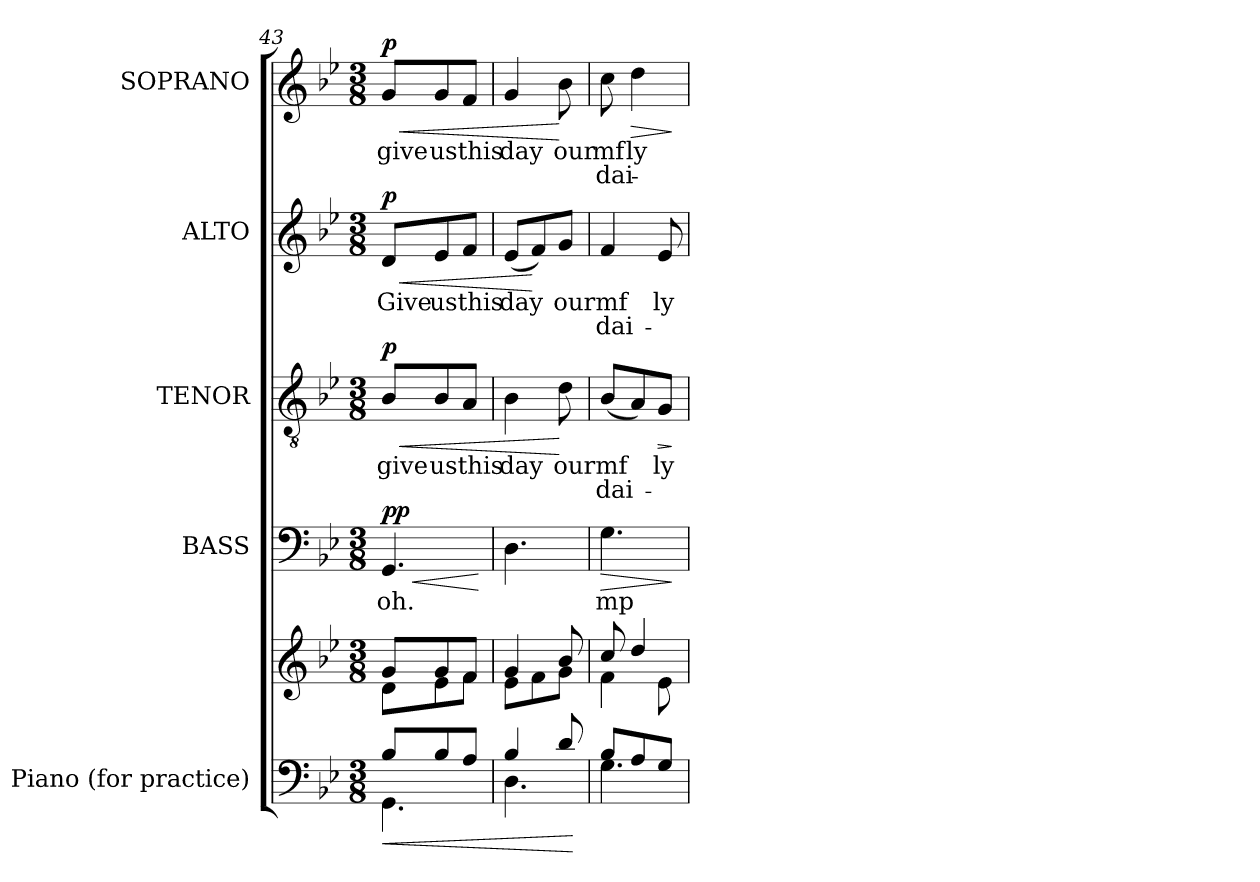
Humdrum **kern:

**kern	**kern	**dynam	**kern	**text	**dynam	**kern	**text	**text	**dynam	**kern	**text	**text	**dynam	**kern	**text	**text	**dynam
*part5	*part5	*part5	*part4	*part4	*part4	*part3	*part3	*part3	*part3	*part2	*part2	*part2	*part2	*part1	*part1	*part1	*part1
*staff6	*staff5	*staff5/6	*staff4	*staff4	*staff4	*staff3	*staff3	*staff3	*staff3	*staff2	*staff2	*staff2	*staff2	*staff1	*staff1	*staff1	*staff1
*I"Piano      (for practice)	*	*	*I"BASS	*	*	*I"TENOR	*	*	*	*I"ALTO	*	*	*	*I"SOPRANO	*	*	*
*I'Pno.	*	*	*I'B.	*	*	*I'T.	*	*	*	*I'A.	*	*	*	*I'S.	*	*	*
*clefF4	*clefG2	*	*clefF4	*	*	*clefGv2	*	*	*	*clefG2	*	*	*	*clefG2	*	*	*
*	*	*	*	*	*	*ITrd7c12	*	*	*	*	*	*	*	*	*	*	*
*k[b-e-]	*k[b-e-]	*	*k[b-e-]	*	*	*k[b-e-]	*	*	*	*k[b-e-]	*	*	*	*k[b-e-]	*	*	*
*B-:	*B-:	*	*B-:	*	*	*B-:	*	*	*	*B-:	*	*	*	*B-:	*	*	*
*M3/8	*M3/8	*	*M3/8	*	*	*M3/8	*	*	*	*M3/8	*	*	*	*M3/8	*	*	*
=43	=43	=43	=43	=43	=43	=43	=43	=43	=43	=43	=43	=43	=43	=43	=43	=43	=43
!	!	!LO:HP:b=2	!	!	!	!	!	!	!	!	!	!	!	!	!	!	!
*^	*^	*	*	*	*	*	*	*	*	*	*	*	*	*	*	*	*
!	!	!	!	!	!	!LO:LY:b:color=#000000	!LO:HP:b	!	!	!	!	!	!	!	!	!	!	!	!
!	!	!	!	!	!	!	!	!	!LO:LY:b:color=#000000	!	!LO:HP:b	!	!	!	!	!	!	!	!
!	!	!	!	!	!	!	!	!	!	!	!	!	!LO:LY:b:color=#000000	!	!LO:HP:b	!	!	!	!
!	!	!	!	!	!	!	!	!	!	!	!	!	!	!	!	!	!LO:LY:b:color=#000000	!	!LO:HP:b
8B-i/L	4.GGi\	8gi/L	8di\L	< mp p	4.GGi/	oh.	< pp	8BB-i/L	give	.	< p	8di/L	Give	.	< p	8gi/L	give	.	< p
!	!	!	!	!	!	!	!	!	!LO:LY:b:color=#000000	!	!	!	!	!	!	!	!	!	!
!	!	!	!	!	!	!	!	!	!	!	!	!	!LO:LY:b:color=#000000	!	!	!	!	!	!
!	!	!	!	!	!	!	!	!	!	!	!	!	!	!	!	!	!LO:LY:b:color=#000000	!	!
8B-i/	.	8gi/	8e-i\	.	.	.	.	8BB-i/	us	.	.	8e-i/	us	.	.	8gi/	us	.	.
!	!	!	!	!	!	!	!	!	!LO:LY:b:color=#000000	!	!	!	!	!	!	!	!	!	!
!	!	!	!	!	!	!	!	!	!	!	!	!	!LO:LY:b:color=#000000	!	!	!	!	!	!
!	!	!	!	!	!	!	!	!	!	!	!	!	!	!	!	!	!LO:LY:b:color=#000000	!	!
8Ai/J	.	8fi/J	8fi\J	.	.	.	.	8AAi/J	this	.	.	8fi/J	this	.	.	8fi/J	this	.	.
*v	*v	*	*	*	*	*	*	*	*	*	*	*	*	*	*	*	*	*	*
*	*v	*v	*	*	*	*	*	*	*	*	*	*	*	*	*	*	*	*
.	.	.	.	.	[	.	.	.	.	.	.	.	.	.	.	.	.
=44	=44	=44	=44	=44	=44	=44	=44	=44	=44	=44	=44	=44	=44	=44	=44	=44	=44
*^	*^	*	*	*	*	*	*	*	*	*	*	*	*	*	*	*	*
!	!	!	!	!	!	!	!	!	!LO:LY:b:color=#000000	!	!	!	!	!	!	!	!	!	!
!	!	!	!	!	!	!	!	!	!	!	!	!	!LO:LY:b:color=#000000	!	!	!	!	!	!
!	!	!	!	!	!	!	!	!	!	!	!	!	!	!	!	!	!LO:LY:b:color=#000000	!	!
4B-i/	4.Di\	4gi/	8e-i\L	.	4.Di\	.	.	4BB-i\	day	.	.	(8e-i/L	day	.	.	4gi/	day	.	.
.	.	.	8fi\	.	.	.	.	.	.	.	.	8fi/)	.	.	[	.	.	.	.
!	!	!	!	!	!	!	!	!	!LO:LY:b:color=#000000	!	!	!	!	!	!	!	!	!	!
!	!	!	!	!	!	!	!	!	!	!	!	!	!LO:LY:b:color=#000000	!	!	!	!	!	!
!	!	!	!	!	!	!	!	!	!	!	!	!	!	!	!	!	!LO:LY:b:color=#000000	!	!
8di/	.	8b-i/	8gi\J	.	.	.	.	8Di\	our	.	[	8gi/J	our	.	.	8b-i\	our	.	[
*v	*v	*	*	*	*	*	*	*	*	*	*	*	*	*	*	*	*	*	*
*	*v	*v	*	*	*	*	*	*	*	*	*	*	*	*	*	*	*	*
.	.	[	.	.	.	.	.	.	.	.	.	.	.	.	.	.	.
=45	=45	=45	=45	=45	=45	=45	=45	=45	=45	=45	=45	=45	=45	=45	=45	=45	=45
*^	*^	*	*	*	*	*	*	*	*	*	*	*	*	*	*	*	*
!	!	!	!	!	!	!LO:LY:a:color=#000000	!LO:HP:b	!	!	!	!	!	!	!	!	!	!	!	!
!	!	!	!	!	!	!	!	!	!LO:LY:a:color=#000000	!LO:LY:b:color=#000000	!	!	!	!	!	!	!	!	!
!	!	!	!	!	!	!	!	!	!	!	!	!	!LO:LY:a:color=#000000	!LO:LY:b:color=#000000	!	!	!	!	!
!	!	!	!	!	!	!	!	!	!	!	!	!	!	!	!	!	!LO:LY:a:color=#000000	!LO:LY:b:color=#000000	!
8B-i/L	4.Gi\	8cci/	4fi\	.	4.Gi\	mp	>	(8BB-i/L	mf	dai-	.	4fi/	mf	dai-	.	8cci\	mf	dai-	.
!	!	!	!	!	!	!	!	!	!	!	!	!	!	!	!	!	!LO:LY:b:color=#000000	!	!LO:HP:b
8Ai/	.	4ddi/	.	.	.	.	.	8AAi/)	.	.	.	.	.	.	.	4ddi\	-ly	.	>
!	!	!	!	!	!	!	!	!	!LO:LY:b:color=#000000	!	!LO:HP:b	!	!	!	!	!	!	!	!
!	!	!	!	!	!	!	!	!	!	!	!	!	!LO:LY:b:color=#000000	!	!	!	!	!	!
8Gi/J	.	.	8e-i\	.	.	.	.	8GGi/J	-ly	.	>	8e-i/	-ly	.	.	.	.	.	.
*v	*v	*	*	*	*	*	*	*	*	*	*	*	*	*	*	*	*	*	*
*	*v	*v	*	*	*	*	*	*	*	*	*	*	*	*	*	*	*	*
.	.	.	.	.	]	.	.	.	]	.	.	.	.	.	.	.	]
=	=	=	=	=	=	=	=	=	=	=	=	=	=	=	=	=	=
*-	*-	*-	*-	*-	*-	*-	*-	*-	*-	*-	*-	*-	*-	*-	*-	*-	*-
